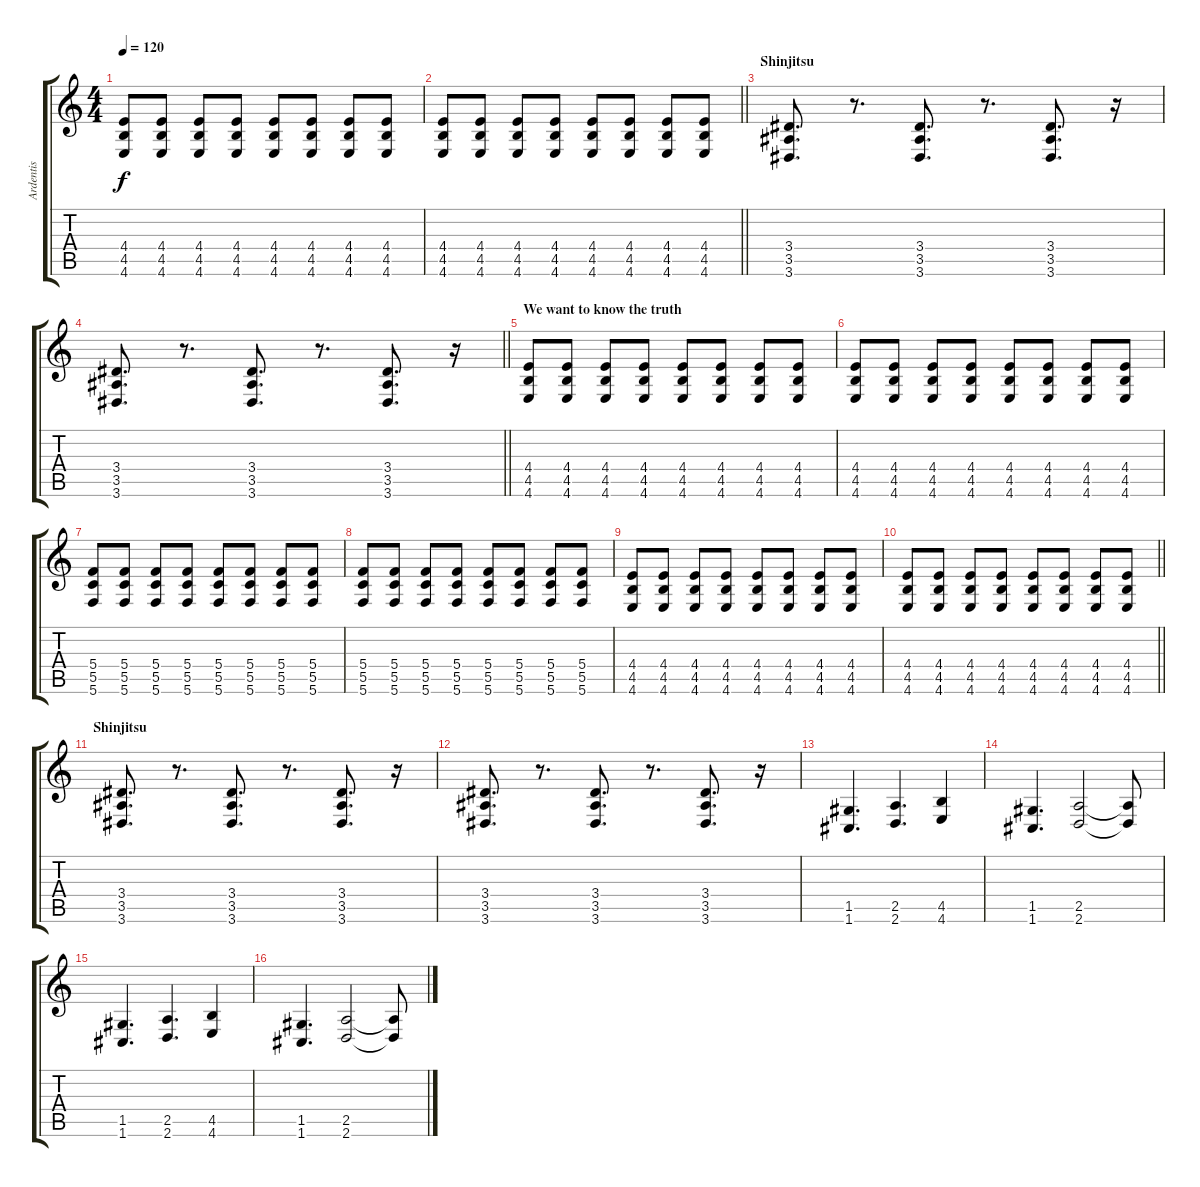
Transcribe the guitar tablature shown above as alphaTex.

\track ("Ardentis" "Ardentis") {instrument overdrivenguitar}
\staff {score tabs}
\tuning (D4 A3 F3 C3 G2 C2) {hide}
\ts (4 4)
\tempo 120
\clef g2
\ks c
(4.4 4.5 4.6).8{dy f} (4.4 4.5 4.6).8 (4.4 4.5 4.6).8 (4.4 4.5 4.6).8 (4.4 4.5 4.6).8 (4.4 4.5 4.6).8 (4.4 4.5 4.6).8 (4.4 4.5 4.6).8 |
\barLineRight lightlight
(4.4 4.5 4.6).8 (4.4 4.5 4.6).8 (4.4 4.5 4.6).8 (4.4 4.5 4.6).8 (4.4 4.5 4.6).8 (4.4 4.5 4.6).8 (4.4 4.5 4.6).8 (4.4 4.5 4.6).8 |
\section ("" "Shinjitsu")
(3.4 3.5 3.6).8{d} r.8{d} (3.4 3.5 3.6).8{d} r.8{d} (3.4 3.5 3.6).8{d} r.16 |
\barLineRight lightlight
(3.4 3.5 3.6).8{d} r.8{d} (3.4 3.5 3.6).8{d} r.8{d} (3.4 3.5 3.6).8{d} r.16 |
\section ("" "We want to know the truth")
(4.4 4.5 4.6).8 (4.4 4.5 4.6).8 (4.4 4.5 4.6).8 (4.4 4.5 4.6).8 (4.4 4.5 4.6).8 (4.4 4.5 4.6).8 (4.4 4.5 4.6).8 (4.4 4.5 4.6).8 |
(4.4 4.5 4.6).8 (4.4 4.5 4.6).8 (4.4 4.5 4.6).8 (4.4 4.5 4.6).8 (4.4 4.5 4.6).8 (4.4 4.5 4.6).8 (4.4 4.5 4.6).8 (4.4 4.5 4.6).8 |
(5.4 5.5 5.6).8 (5.4 5.5 5.6).8 (5.4 5.5 5.6).8 (5.4 5.5 5.6).8 (5.4 5.5 5.6).8 (5.4 5.5 5.6).8 (5.4 5.5 5.6).8 (5.4 5.5 5.6).8 |
(5.4 5.5 5.6).8 (5.4 5.5 5.6).8 (5.4 5.5 5.6).8 (5.4 5.5 5.6).8 (5.4 5.5 5.6).8 (5.4 5.5 5.6).8 (5.4 5.5 5.6).8 (5.4 5.5 5.6).8 |
(4.4 4.5 4.6).8 (4.4 4.5 4.6).8 (4.4 4.5 4.6).8 (4.4 4.5 4.6).8 (4.4 4.5 4.6).8 (4.4 4.5 4.6).8 (4.4 4.5 4.6).8 (4.4 4.5 4.6).8 |
\barLineRight lightlight
(4.4 4.5 4.6).8 (4.4 4.5 4.6).8 (4.4 4.5 4.6).8 (4.4 4.5 4.6).8 (4.4 4.5 4.6).8 (4.4 4.5 4.6).8 (4.4 4.5 4.6).8 (4.4 4.5 4.6).8 |
\section ("" "Shinjitsu")
(3.4 3.5 3.6).8{d} r.8{d} (3.4 3.5 3.6).8{d} r.8{d} (3.4 3.5 3.6).8{d} r.16 |
(3.4 3.5 3.6).8{d} r.8{d} (3.4 3.5 3.6).8{d} r.8{d} (3.4 3.5 3.6).8{d} r.16 |
(1.5 1.6).4{d} (2.5 2.6).4{d} (4.5 4.6).4 |
(1.5 1.6).4{d} (2.5 2.6).2 (2.5{t} 2.6{t}).8 |
(1.5 1.6).4{d} (2.5 2.6).4{d} (4.5 4.6).4 |
(1.5 1.6).4{d} (2.5 2.6).2 (2.5{t} 2.6{t}).8
